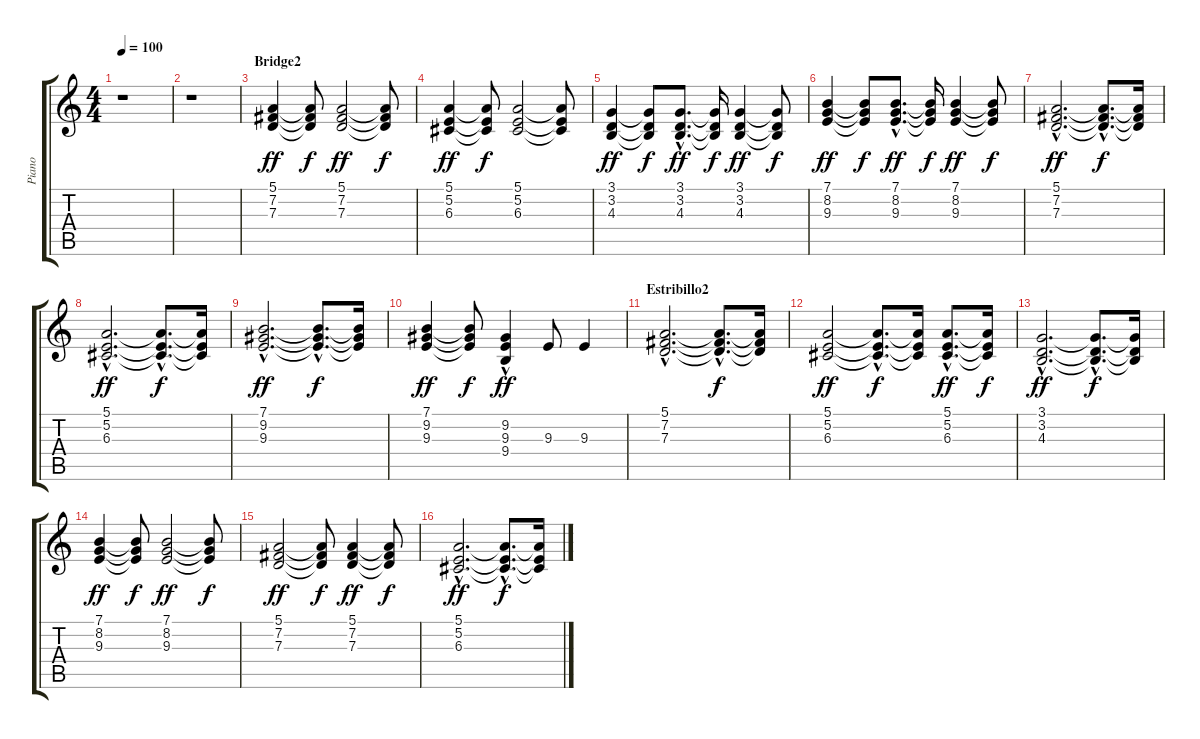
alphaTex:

\track ("Piano" "Piano") {instrument acousticgrandpiano}
\staff {score tabs}
\tuning (E4 B3 G3 D3 A2 E2) {hide}
\ts (4 4)
\tempo 100
\clef g2
\ks c
r.1{dy f} |
r.1 |
\section ("" "Bridge2")
(5.1 7.2 7.3).4{dy ff} (5.1{t} 7.2{t} 7.3{t}).8{dy f} (5.1 7.2 7.3).2{dy ff} (5.1{t} 7.2{t} 7.3{t}).8{dy f} |
(5.1 5.2 6.3).4{dy ff} (5.1{t} 5.2{t} 6.3{t}).8{dy f} (5.1 5.2 6.3).2 (5.1{t} 5.2{t} 6.3{t}).8 |
(3.1 3.2 4.3).4{dy ff} (3.1{t} 3.2{t} 4.3{t}).8{dy f} (3.1{hac} 3.2{hac} 4.3{hac}).8{d dy ff} (3.1{t} 3.2{t} 4.3{t}).16{dy f} (3.1 3.2 4.3).4{dy ff} (3.1{t} 3.2{t} 4.3{t}).8{dy f} |
(7.1 8.2 9.3).4{dy ff} (7.1{t} 8.2{t} 9.3{t}).8{dy f} (7.1{hac} 8.2{hac} 9.3{hac}).8{d dy ff} (7.1{t} 8.2{t} 9.3{t}).16{dy f} (7.1 8.2 9.3).4{dy ff} (7.1{t} 8.2{t} 9.3{t}).8{dy f} |
(5.1{hac} 7.2{hac} 7.3{hac}).2{d dy ff} (5.1{hac t} 7.2{hac t} 7.3{hac t}).8{d dy f} (5.1{t} 7.2{t} 7.3{t}).16 |
(5.1{hac} 5.2{hac} 6.3{hac}).2{d dy ff} (5.1{hac t} 5.2{hac t} 6.3{hac t}).8{d dy f} (5.1{t} 5.2{t} 6.3{t}).16 |
(7.1{hac} 9.2{hac} 9.3{hac}).2{d dy ff} (7.1{hac t} 9.2{hac t} 9.3{hac t}).8{d dy f} (7.1{t} 9.2{t} 9.3{t}).16 |
(7.1 9.2 9.3).4{dy ff} (7.1{t} 9.2{t} 9.3{t}).8{dy f} (9.2 9.3{hac} 9.4).4{dy ff} 9.3.8 9.3.4 |
\section ("" "Estribillo2")
(5.1{hac} 7.2{hac} 7.3{hac}).2{d} (5.1{hac t} 7.2{hac t} 7.3{hac t}).8{d dy f} (5.1{t} 7.2{t} 7.3{t}).16 |
(5.1 5.2 6.3).2{dy ff} (5.1{hac t} 5.2{hac t} 6.3{hac t}).8{d dy f} (5.1{t} 5.2{t} 6.3{t}).16 (5.1{hac} 5.2{hac} 6.3{hac}).8{d dy ff} (5.1{t} 5.2{t} 6.3{t}).16{dy f} |
(3.1{hac} 3.2{hac} 4.3{hac}).2{d dy ff} (3.1{hac t} 3.2{hac t} 4.3{hac t}).8{d dy f} (3.1{t} 3.2{t} 4.3{t}).16 |
(7.1 8.2 9.3).4{dy ff} (7.1{t} 8.2{t} 9.3{t}).8{dy f} (7.1 8.2 9.3).2{dy ff} (7.1{t} 8.2{t} 9.3{t}).8{dy f} |
(5.1 7.2 7.3).2{dy ff} (5.1{t} 7.2{t} 7.3{t}).8{dy f} (5.1 7.2 7.3).4{dy ff} (5.1{t} 7.2{t} 7.3{t}).8{dy f} |
(5.1{hac} 5.2{hac} 6.3{hac}).2{d dy ff} (5.1{hac t} 5.2{hac t} 6.3{hac t}).8{d dy f} (5.1{t} 5.2{t} 6.3{t}).16
